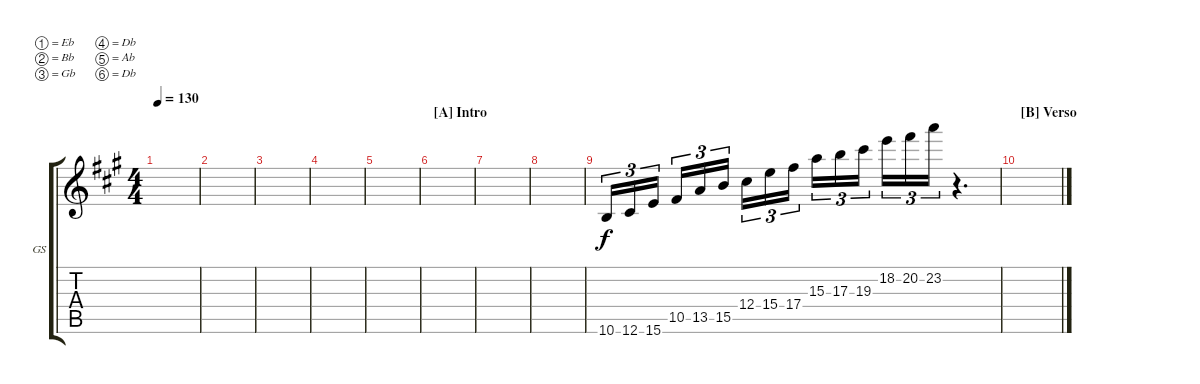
\defaultSystemsLayout 4
\bracketExtendMode groupsimilarinstruments
\firstSystemTrackNameOrientation horizontal
\otherSystemsTrackNameOrientation horizontal
\track ("Guitarra Solo" "GS") {instrument overdrivenguitar}
\staff {score tabs}
\tuning (Eb4 Bb3 Gb3 Db3 Ab2 Db2)
\ts (4 4)
\tempo 130
\clef g2
\ks a
|
|
|
|
|
\section ("A" "Intro")
|
|
|
10.6.16{tu (3 2)} 12.6.16{tu (3 2)} 15.6.16{tu (3 2)} 10.5.16{tu (3 2)} 13.5.16{tu (3 2)} 15.5.16{tu (3 2)} 12.4.16{tu (3 2)} 15.4.16{tu (3 2)} 17.4.16{tu (3 2)} 15.3.16{tu (3 2)} 17.3.16{tu (3 2)} 19.3.16{tu (3 2)} 18.2.16{tu (3 2)} 20.2.16{tu (3 2)} 23.2.16{tu (3 2)} r.4{d} |
\section ("B" "Verso")
